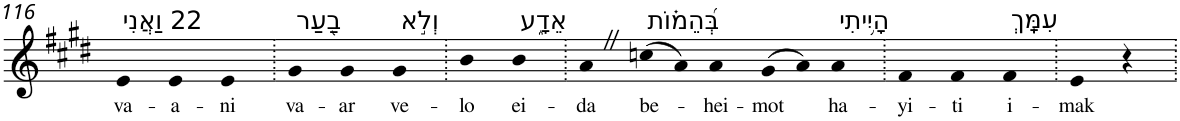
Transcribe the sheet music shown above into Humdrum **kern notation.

**kern	**text
*part1	*part1
*staff1	*staff1
*I"Piano	*
*I'Pno	*
!!LO:PB:g=z
*clefG2	*
*k[f#c#g#d#]	*
*E:	*
=116	=116
!LO:TX:a:t=22 וַאֲנִי	!
!	!LO:LY:b
4e	va-
!	!LO:LY:b
4e	-a-
!	!LO:LY:b
4e	-ni
=117.	=117.
!LO:TX:a:t=בַ֭עַר	!
!	!LO:LY:b
4g#	va-
!	!LO:LY:b
4g#	-ar
!LO:TX:a:t=וְלֹ֣א	!
!	!LO:LY:b
4g#	ve-
=118.	=118.
!	!LO:LY:b
4b	-lo
!LO:TX:a:t=אֵדָ֑ע	!
!	!LO:LY:b
4b	ei-
=119.	=119.
!	!LO:LY:b
4aZ	-da
!LO:TX:a:t=בְּ֝הֵמ֗וֹת	!
!	!LO:LY:b
(>8ccn	be-
8a)	.
!	!LO:LY:b
4a	-hei-
!	!LO:LY:b
(>8g#	-mot
8a)	.
!LO:TX:a:t=הָיִ֥יתִי	!
!	!LO:LY:b
4a	ha-
=120.	=120.
!	!LO:LY:b
4f#	-yi-
!	!LO:LY:b
4f#	-ti
!LO:TX:a:t=עִמָּֽךְ	!
!	!LO:LY:b
4f#	i-
=121.	=121.
!	!LO:LY:b
4e	-mak
4r	.
=.	=.
*-	*-
